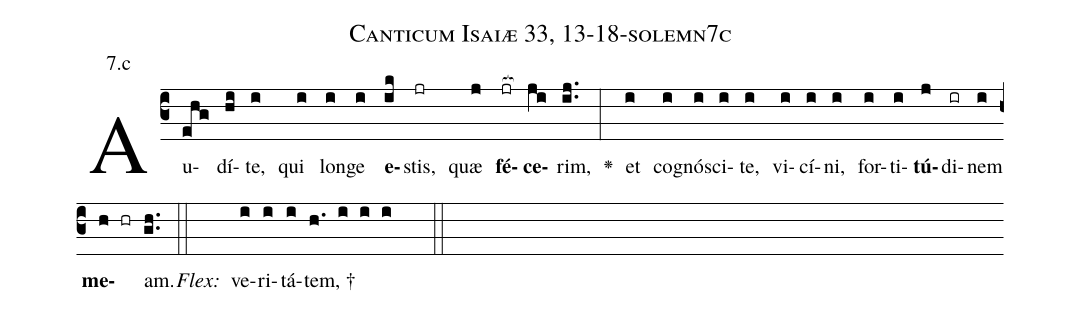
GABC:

name: Canticum Isaiæ 33, 13-18-solemn7c;
annotation: 7.c;
%%
(c3)Au(ehg)dí(hi)te,(i) qui(i) lon(i)ge(i) <b>e</b>(ik)stis,(jr) quæ(j) <b>fé</b>(jr[ocb:1{])<b>ce</b>(ji[ocb:0}])rim,(ij..) <v>\greheightstar</v>(:) et(i) co(i)gnó(i)sci(i)te,(i) vi(i)cí(i)ni,(i) for(i)ti(i)<b>tú</b>(j)di(ir)nem(i) <b>me</b>(h hr)am.(gh..) (::)
<i>Flex:</i>()  ve(i)ri(i)tá(i)tem, †(h. i i i  ::)

%E(i) u(i) o(j) u(i) a(h) e.(gh..) (::)
